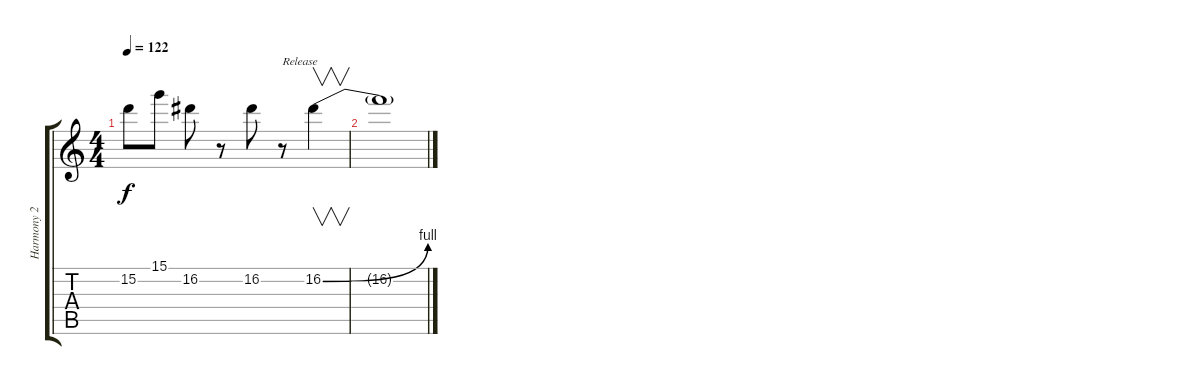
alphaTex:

\track ("Harmony 2" "Harmony 2") {instrument overdrivenguitar}
\staff {score tabs}
\tuning (E4 B3 G3 D3 A2 E2) {hide}
\ts (4 4)
\tempo 122
\clef g2
\ks c
15.2{t}.8{dy f} 15.1.8 16.2.8 r.8 16.2.8 r.8{txt "Release"} 16.2{be (bend 0 0 60 4)}.4{v} |
16.2{t}.1
